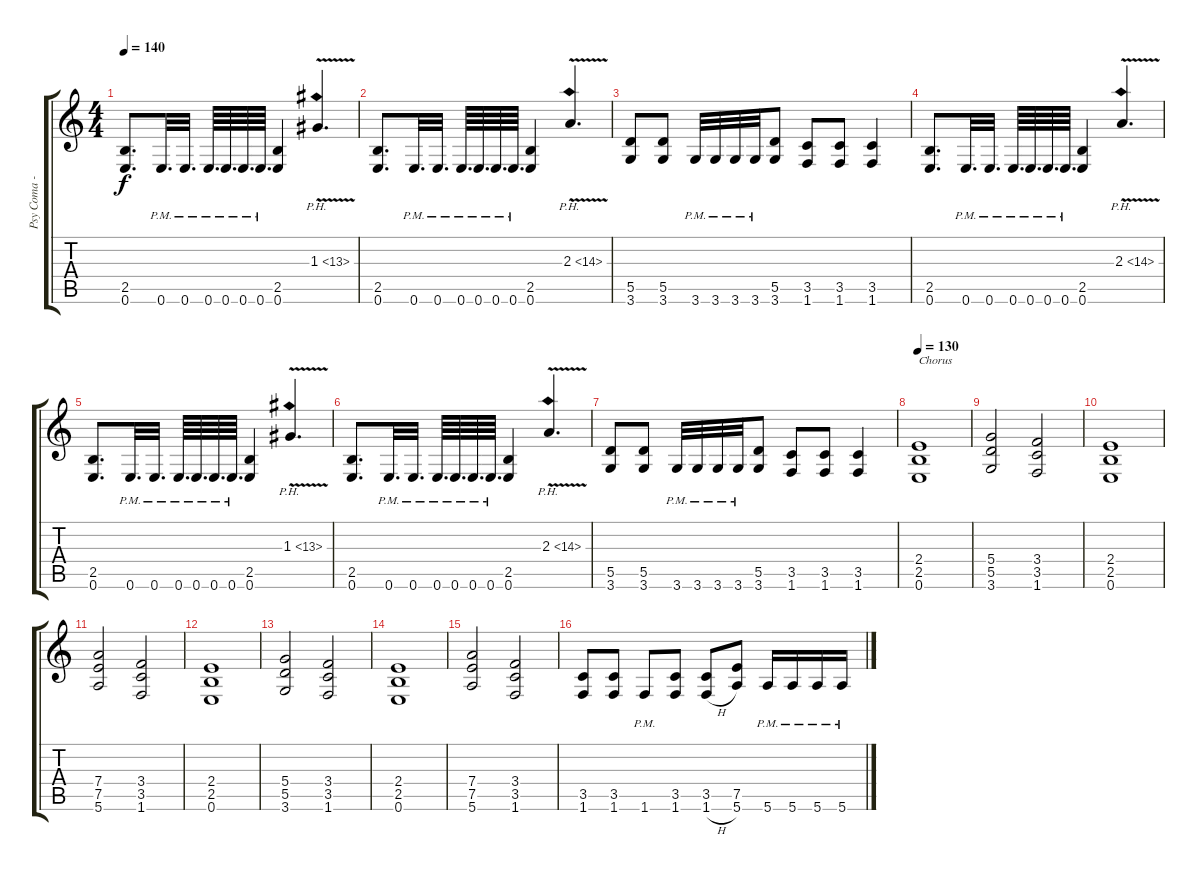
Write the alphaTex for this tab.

\track ("Psy Coma - Guitar" "Psy Coma -") {instrument distortionguitar}
\staff {score tabs}
\tuning (E4 B3 G3 D3 A2 E2) {hide}
\ts (4 4)
\tempo 140
\clef g2
\ks c
(2.5 0.6).8{d dy f} 0.6{pm}.32{d} 0.6{pm}.32{d} 0.6{pm}.64{d} 0.6{pm}.64{d} 0.6{pm}.64{d} 0.6{pm}.64{d} (2.5 0.6).4 1.3{ph 12 v}.4{d} |
(2.5 0.6).8{d} 0.6{pm}.32{d} 0.6{pm}.32{d} 0.6{pm}.64{d} 0.6{pm}.64{d} 0.6{pm}.64{d} 0.6{pm}.64{d} (2.5 0.6).4 2.3{ph 12 v}.4{d} |
(5.5 3.6).8 (5.5 3.6).8 3.6{pm}.32 3.6{pm}.32 3.6{pm}.32 3.6{pm}.32 (5.5 3.6).8 (3.5 1.6).8 (3.5 1.6).8 (3.5 1.6).4 |
(2.5 0.6).8{d} 0.6{pm}.32{d} 0.6{pm}.32{d} 0.6{pm}.64{d} 0.6{pm}.64{d} 0.6{pm}.64{d} 0.6{pm}.64{d} (2.5 0.6).4 2.3{ph 12 v}.4{d} |
(2.5 0.6).8{d} 0.6{pm}.32{d} 0.6{pm}.32{d} 0.6{pm}.64{d} 0.6{pm}.64{d} 0.6{pm}.64{d} 0.6{pm}.64{d} (2.5 0.6).4 1.3{ph 12 v}.4{d} |
(2.5 0.6).8{d} 0.6{pm}.32{d} 0.6{pm}.32{d} 0.6{pm}.64{d} 0.6{pm}.64{d} 0.6{pm}.64{d} 0.6{pm}.64{d} (2.5 0.6).4 2.3{ph 12 v}.4{d} |
(5.5 3.6).8 (5.5 3.6).8 3.6{pm}.32 3.6{pm}.32 3.6{pm}.32 3.6{pm}.32 (5.5 3.6).8 (3.5 1.6).8 (3.5 1.6).8 (3.5 1.6).4 |
\tempo 130
(2.4 2.5 0.6).1{txt "Chorus"} |
(5.4 5.5 3.6).2 (3.4 3.5 1.6).2 |
(2.4 2.5 0.6).1 |
(7.4 7.5 5.6).2 (3.4 3.5 1.6).2 |
(2.4 2.5 0.6).1 |
(5.4 5.5 3.6).2 (3.4 3.5 1.6).2 |
(2.4 2.5 0.6).1 |
(7.4 7.5 5.6).2 (3.4 3.5 1.6).2 |
(3.5 1.6).8 (3.5 1.6).8 1.6{pm}.8 (3.5 1.6).8 (3.5 1.6{h}).8 (7.5 5.6).8 5.6{pm}.16 5.6{pm}.16 5.6{pm}.16 5.6{pm}.16
